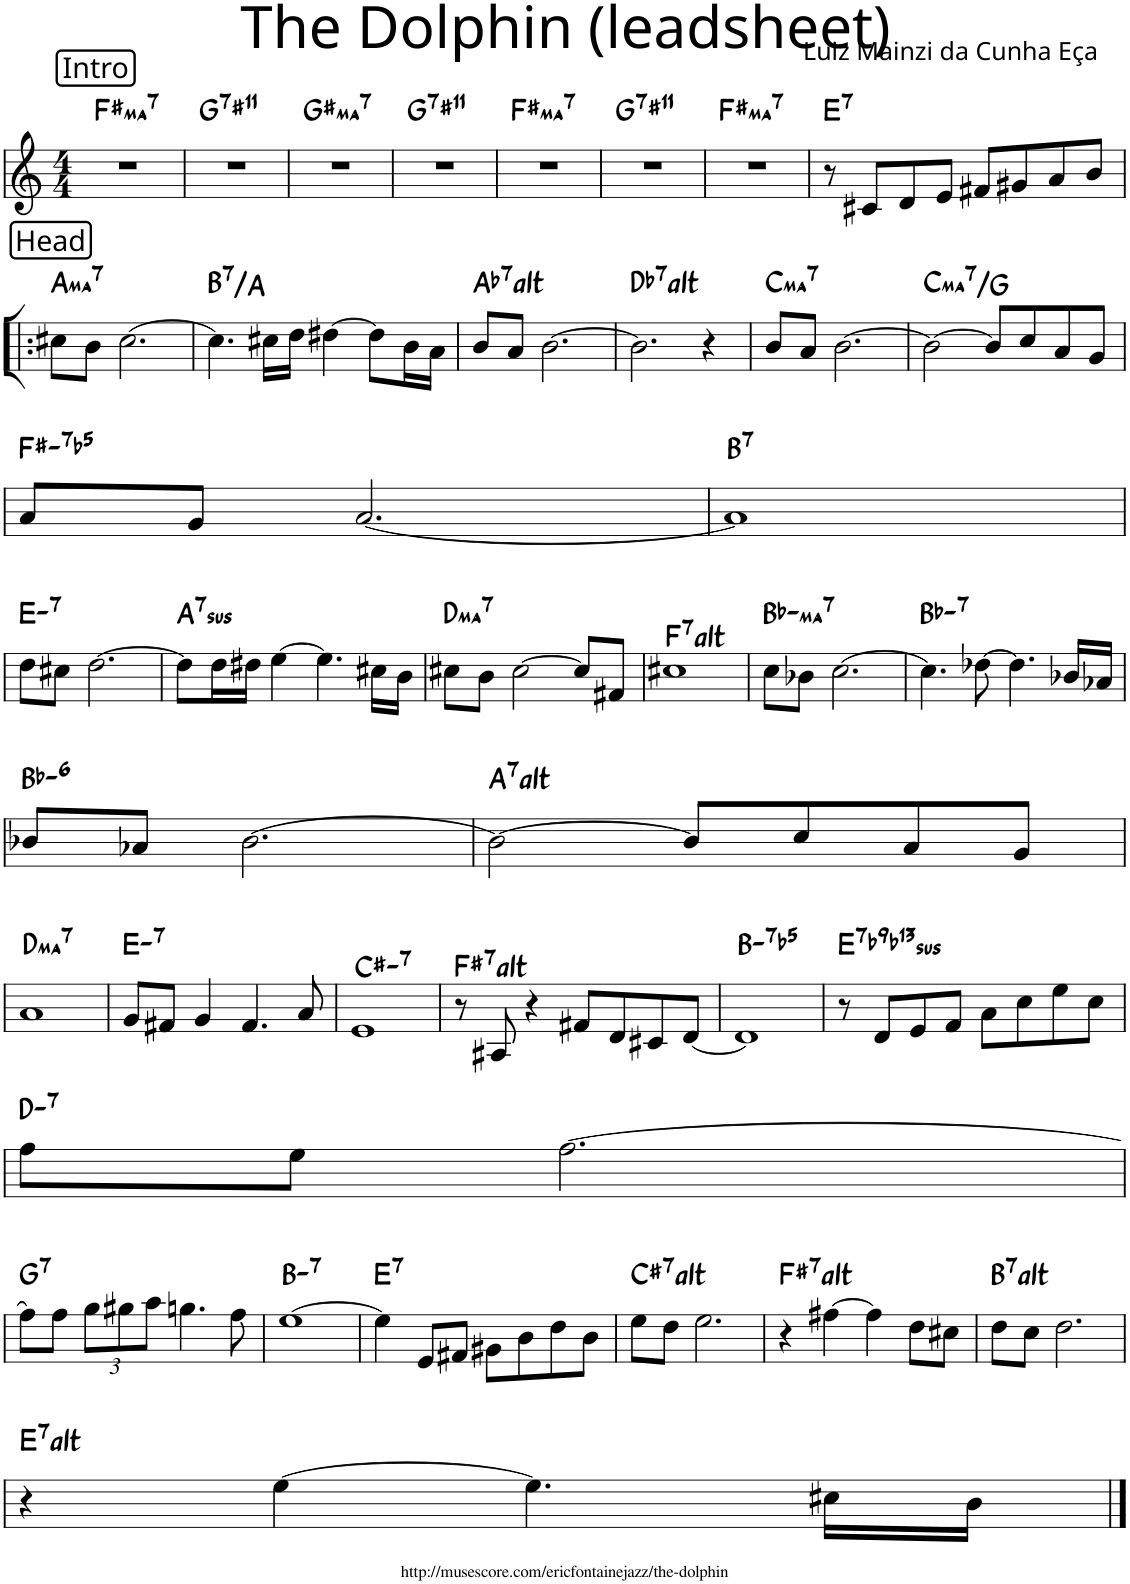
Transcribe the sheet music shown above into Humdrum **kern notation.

**kern	**harte
*part1	*part1
*staff1	*
*I"Piano	*
*I'Pno	*
*clefG2	*
*k[]	*
*M4/4	*
=1	=1
!LO:TX:a:B:t=Intro	!LO:H:kt=ma7
1r	F#:maj7
=2	=2
!	!LO:H:kt=7
1r	G:7(#11)
=3	=3
!	!LO:H:kt=ma7
1r	G#:maj7
=4	=4
!	!LO:H:kt=7
1r	G:7(#11)
=5	=5
!	!LO:H:kt=ma7
1r	F#:maj7
=6	=6
!	!LO:H:kt=7
1r	G:7(#11)
=7	=7
!	!LO:H:kt=ma7
1r	F#:maj7
=8	=8
!	!LO:H:kt=7
8r	E:7
8c#X/L	.
8d/	.
8e/J	.
8f#X/L	.
8g#X/	.
8a/	.
8b/J	.
!!LO:LB:g=z
=9!|:	=9!|:
!LO:TX:a:B:t=Head	!LO:H:kt=ma7
8cc#X\L	A:maj7
8b\J	.
[2.cc#\	.
=10	=10
!	!LO:H:kt=7
4.cc#\]	B:7/b7
16cc#X\LL	.
16dd\JJ	.
[4dd#X\	.
8dd#\L]	.
16b\L	.
16a\JJ	.
=11	=11
!	!LO:H:kt=7
8b/L	Ab:(3,#5,b7,#9,#11)
8a/J	.
[2.b\	.
=12	=12
!	!LO:H:kt=7
2.b\]	Db:(3,#5,b7,#9,#11)
4r	.
=13	=13
!	!LO:H:kt=ma7
8b/L	C:maj7
8a/J	.
[2.b\	.
=14	=14
!	!LO:H:kt=ma7
2b\_	C:maj7/5
8b/L]	.
8cc/	.
8a/	.
8g/J	.
!!LO:LB:g=z
=15	=15
!	!LO:H:kt=-7b5
8a/L	F#:hdim7
8g/J	.
[2.a/	.
=16	=16
!	!LO:H:kt=7
1a]	B:7
!!LO:LB:g=z
=17	=17
!	!LO:H:kt=7
8dd\L	E:min7
8cc#X\J	.
[2.dd\	.
=18	=18
!	!LO:H:kt=7sus
8dd\L]	A:sus4(7)
16dd\L	.
16dd#X\JJ	.
[4ee\	.
4.ee\]	.
16cc#X\LL	.
16b\JJ	.
=19	=19
!	!LO:H:kt=ma7
8cc#X\L	D:maj7
8b\J	.
[2cc#\	.
8cc#/L]	.
8f#X/J	.
=20	=20
!	!LO:H:kt=7
1cc#X	F:(3,#5,b7,#9,#11)
=21	=21
!	!LO:H:kt=ma7
8cc\L	Bb:minmaj7
8b-X\J	.
[2.cc\	.
=22	=22
!	!LO:H:kt=7
4.cc\]	Bb:min7
[8dd-X\	.
4.dd-\]	.
16b-X/LL	.
16a-X/JJ	.
!!LO:LB:g=z
=23	=23
!	!LO:H:kt=6
8b-X/L	Bb:min6
8a-X/J	.
[2.b-\	.
=24	=24
!	!LO:H:kt=7
2b-\_	A:(3,#5,b7,#9,#11)
8b-/L]	.
8cc/	.
8a/	.
8g/J	.
!!LO:LB:g=z
=25	=25
!	!LO:H:kt=ma7
1a	D:maj7
=26	=26
!	!LO:H:kt=7
8g/L	E:min7
8f#X/J	.
4g/	.
4.f#/	.
8a/	.
=27	=27
!	!LO:H:kt=7
1e	C#:min7
=28	=28
!	!LO:H:kt=7
8r	F#:(3,#5,b7,#9,#11)
8A#X/	.
4r	.
8f#X/L	.
8d/	.
8c#X/	.
[8d/J	.
=29	=29
!	!LO:H:kt=-7b5
1d]	B:hdim7
=30	=30
!	!LO:H:kt=7sus
8r	E:sus4(7,b9,b13)
8d/L	.
8e/	.
8f/J	.
8a\L	.
8cc\	.
8ee\	.
8cc\J	.
!!LO:LB:g=z
=31	=31
!	!LO:H:kt=7
8ff\L	D:min7
8ee\J	.
[2.ff\	.
!!LO:LB:g=z
=32	=32
!	!LO:H:kt=7
8ff\L]	G:7
8ff\J	.
*Xbrackettup	*
12gg\L	.
12gg#X\	.
12aa\J	.
4.ggn\	.
8ff\	.
=33	=33
!	!LO:H:kt=7
[1ee	B:min7
=34	=34
!	!LO:H:kt=7
4ee\]	E:7
8e/L	.
8f#X/J	.
8g#X\L	.
8b\	.
8dd\	.
8b\J	.
=35	=35
!	!LO:H:kt=7
8ee\L	C#:(3,#5,b7,#9,#11)
8dd\J	.
2.ee\	.
=36	=36
!	!LO:H:kt=7
4r	F#:(3,#5,b7,#9,#11)
[4ff#X\	.
4ff#\]	.
8dd\L	.
8cc#X\J	.
=37	=37
!	!LO:H:kt=7
8dd\L	B:(3,#5,b7,#9,#11)
8cc\J	.
2.dd\	.
!!LO:LB:g=z
=38	=38
!	!LO:H:kt=7
4r	E:(3,#5,b7,#9,#11)
[4ee\	.
4.ee\]	.
16cc#X\LL	.
16b\JJ	.
==	==
*-	*-
